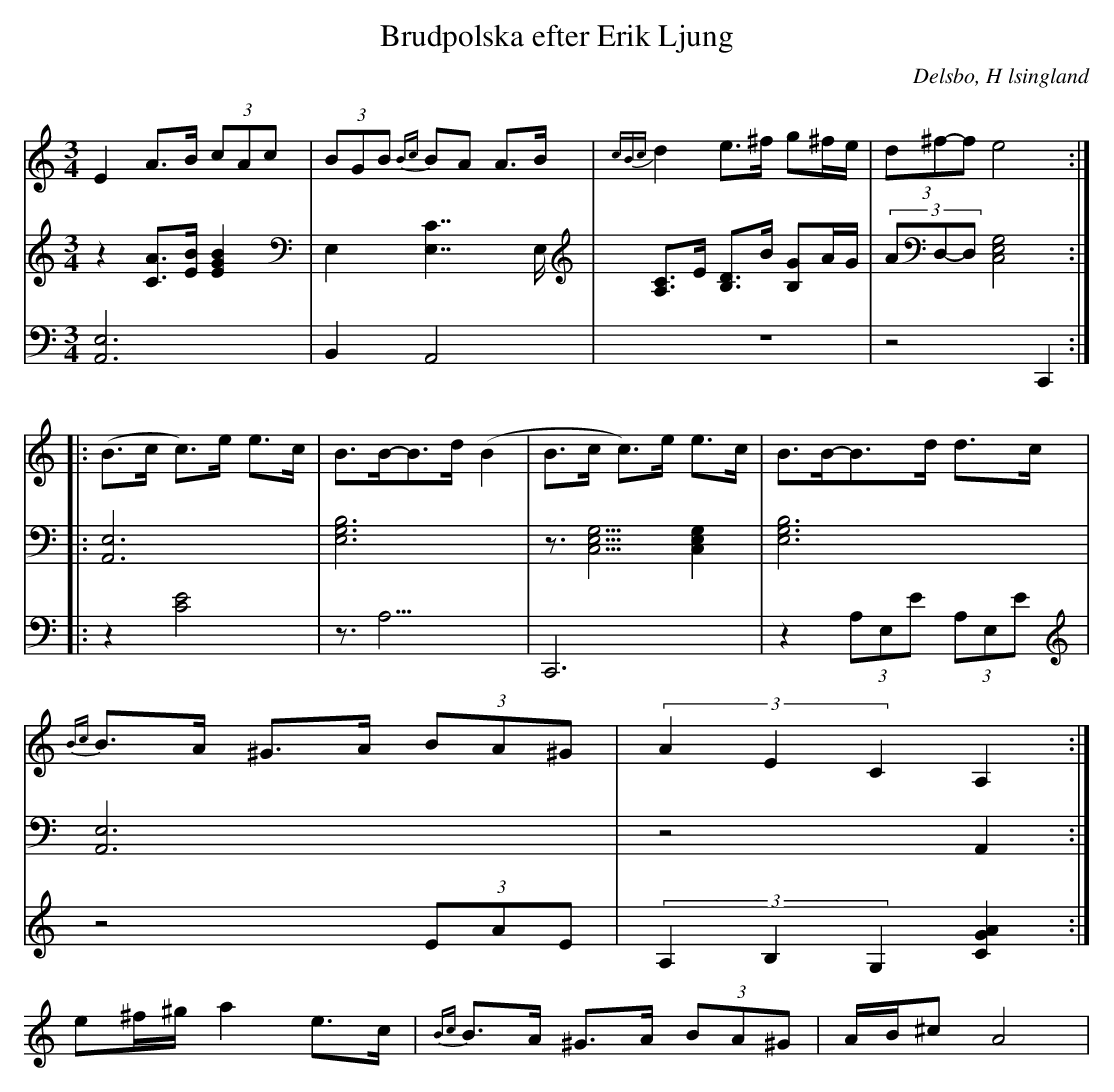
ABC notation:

X:1
T: Brudpolska efter Erik Ljung
Q: 105
O: Delsbo, H lsingland
M: 3/4
L: 1/8
K: Am
V:1
V:2
V:3 Merge
V:1
E2 A>B (3cAc| (3BGB {Bc}BA A>B|{cBc}d2 e>^f g^f/e/|(3d^f-f e4 :|
|:(B>c c)>e e>c|B>B-B>d (B2|B>c c)>e e>c|B>B-B>d d>c|
{Bc}B>A ^G>A (3BA^G|(3A2E2C2 A,2:|
e^f/^g/ a2 e>c|{Bc}B>A ^G>A (3BA^G|A/B/^c A4|
V:2
z2 [AC]>[BE] [B2E2G2]|E,2 [C7/2E,7/2]E,/|[A,C]>E [B,D]>B [B,G]A/G/|(3AD,-D, [E,4G,4C,4]:|
|:[A,,6E,6]|[E,6G,6B,6]|z3/2[E,5/2G,5/2C,5/2] [E,2G,2C,2]|[E,6G,6B,6]|
[A,,6E,6]|z4 A,,2:|
V:3
[A,,6E,6]|B,,2 A,,4|z6|z4  C,,2:|
|:z2 [C4E4]|z3<A,3|C,,6|z2 (3A,E,E (3A,E,E|
z4 (3EAE|(3A,2B,2G,2 [G2A2C2]:|
